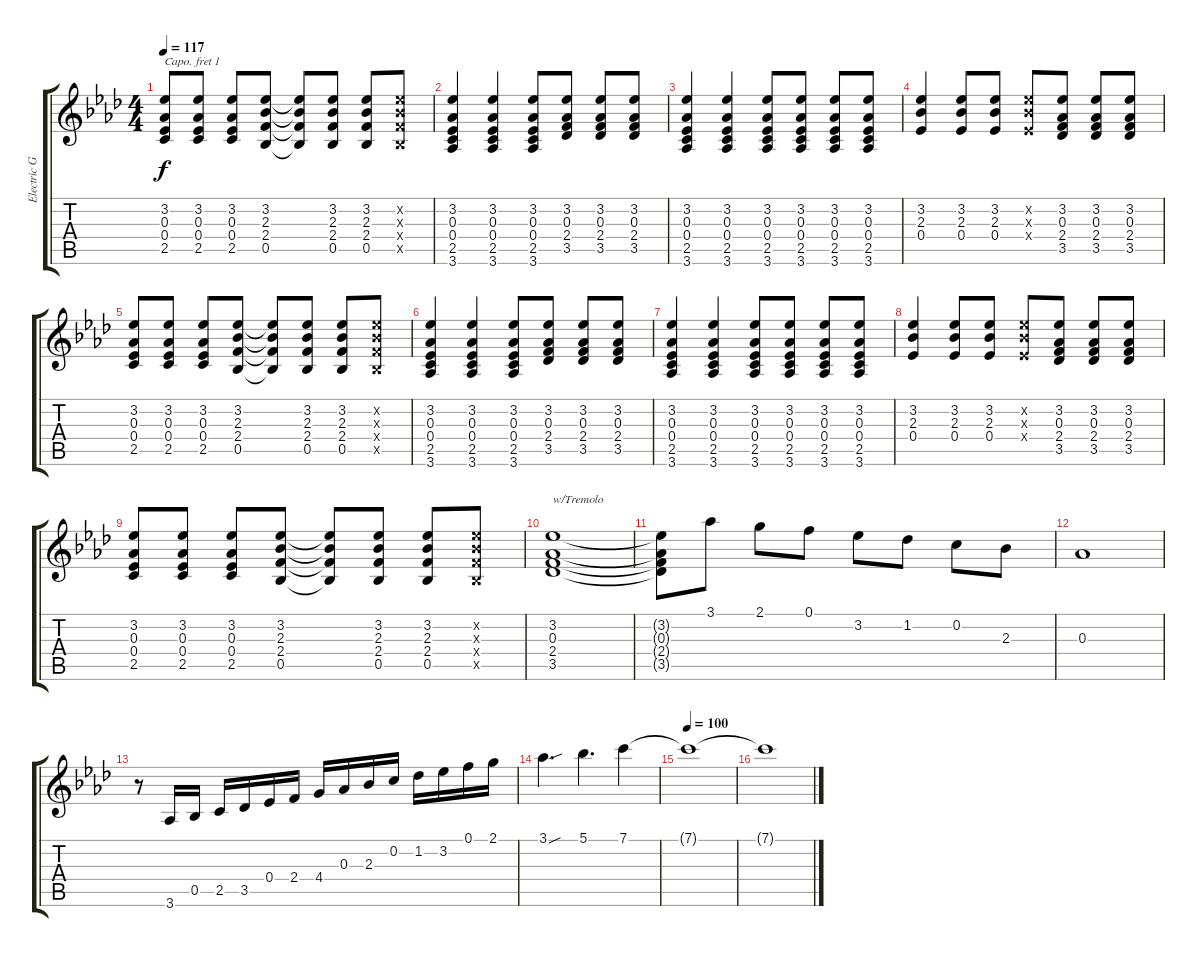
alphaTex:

\track ("Electric Guitar" "Electric G") {instrument electricguitarclean}
\staff {score tabs}
\capo 1
\tuning (E4 B3 G3 D3 A2 E2) {hide}
\ts (4 4)
\tempo 117
\clef g2
\ks ab
(3.2 0.3 0.4 2.5).8{dy f} (3.2 0.3 0.4 2.5).8 (3.2 0.3 0.4 2.5).8 (3.2 2.3 2.4 0.5).8 (3.2{t} 2.3{t} 2.4{t} 0.5{t}).8 (3.2 2.3 2.4 0.5).8 (3.2 2.3 2.4 0.5).8 (3.2{x} 2.3{x} 2.4{x} 0.5{x}).8 |
(3.2 0.3 0.4 2.5 3.6).4 (3.2 0.3 0.4 2.5 3.6).4 (3.2 0.3 0.4 2.5 3.6).8 (3.2 0.3 2.4 3.5).8 (3.2 0.3 2.4 3.5).8 (3.2 0.3 2.4 3.5).8 |
(3.2 0.3 0.4 2.5 3.6).4 (3.2 0.3 0.4 2.5 3.6).4 (3.2 0.3 0.4 2.5 3.6).8 (3.2 0.3 0.4 2.5 3.6).8 (3.2 0.3 0.4 2.5 3.6).8 (3.2 0.3 0.4 2.5 3.6).8 |
(3.2 2.3 0.4).4 (3.2 2.3 0.4).8 (3.2 2.3 0.4).8 (3.2{x} 2.3{x} 0.4{x}).8 (3.2 0.3 2.4 3.5).8 (3.2 0.3 2.4 3.5).8 (3.2 0.3 2.4 3.5).8 |
(3.2 0.3 0.4 2.5).8 (3.2 0.3 0.4 2.5).8 (3.2 0.3 0.4 2.5).8 (3.2 2.3 2.4 0.5).8 (3.2{t} 2.3{t} 2.4{t} 0.5{t}).8 (3.2 2.3 2.4 0.5).8 (3.2 2.3 2.4 0.5).8 (3.2{x} 2.3{x} 2.4{x} 0.5{x}).8 |
(3.2 0.3 0.4 2.5 3.6).4 (3.2 0.3 0.4 2.5 3.6).4 (3.2 0.3 0.4 2.5 3.6).8 (3.2 0.3 2.4 3.5).8 (3.2 0.3 2.4 3.5).8 (3.2 0.3 2.4 3.5).8 |
(3.2 0.3 0.4 2.5 3.6).4 (3.2 0.3 0.4 2.5 3.6).4 (3.2 0.3 0.4 2.5 3.6).8 (3.2 0.3 0.4 2.5 3.6).8 (3.2 0.3 0.4 2.5 3.6).8 (3.2 0.3 0.4 2.5 3.6).8 |
(3.2 2.3 0.4).4 (3.2 2.3 0.4).8 (3.2 2.3 0.4).8 (3.2{x} 2.3{x} 0.4{x}).8 (3.2 0.3 2.4 3.5).8 (3.2 0.3 2.4 3.5).8 (3.2 0.3 2.4 3.5).8 |
(3.2 0.3 0.4 2.5).8 (3.2 0.3 0.4 2.5).8 (3.2 0.3 0.4 2.5).8 (3.2 2.3 2.4 0.5).8 (3.2{t} 2.3{t} 2.4{t} 0.5{t}).8 (3.2 2.3 2.4 0.5).8 (3.2 2.3 2.4 0.5).8 (3.2{x} 2.3{x} 2.4{x} 0.5{x}).8 |
(3.2 0.3 2.4 3.5).1{txt "w/Tremolo" instrument electricguitarclean} |
(3.2{t} 0.3{t} 2.4{t} 3.5{t}).8 3.1.8 2.1.8 0.1.8 3.2.8 1.2.8 0.2.8 2.3.8 |
0.3.1 |
r.8 3.6.16 0.5.16 2.5.16 3.5.16 0.4.16 2.4.16 4.4.16 0.3.16 2.3.16 0.2.16 1.2.16 3.2.16 0.1.16 2.1.16 |
3.1{sou}.4{d} 5.1.4{d} 7.1.4 |
\tempo 100
7.1{t}.1 |
7.1{t}.1
